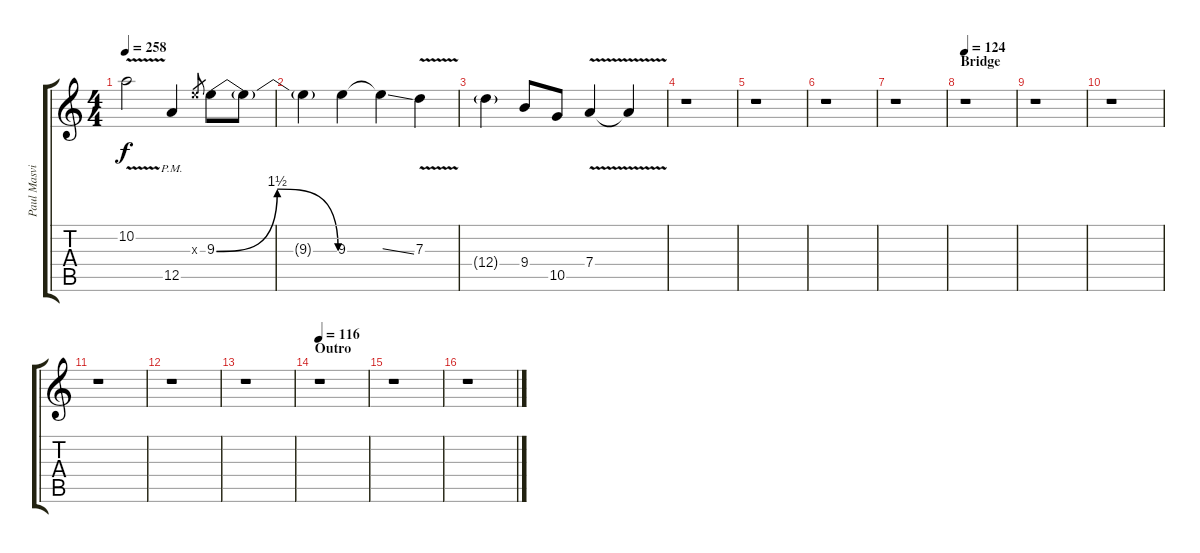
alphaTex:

\track ("Paul Masvidal (lead harmony/second rhyth" "Paul Masvi") {instrument distortionguitar}
\staff {score tabs}
\tuning (E4 B3 G3 D3 A2 E2) {hide}
\ts (4 4)
\tempo 258
\clef g2
\ks c
10.2{v}.2{dy f} 12.5{pm}.4 9.3{x}.8{gr} 9.3{be (bendrelease 0 0 15 6 30 6 60 0)}.8 9.3{t}.8 |
9.3{t}.4 9.3.4 9.3{ss t}.4 7.3{v}.4 |
12.4{g}.4 9.4.8 10.5.8 7.4{v}.4 7.4{t}.4 |
r.1 |
r.1 |
r.1 |
r.1 |
\section ("" "Bridge")
\tempo 124
r.1 |
r.1 |
r.1 |
r.1 |
r.1 |
r.1 |
\section ("" "Outro")
\tempo 116
r.1 |
r.1 |
r.1
